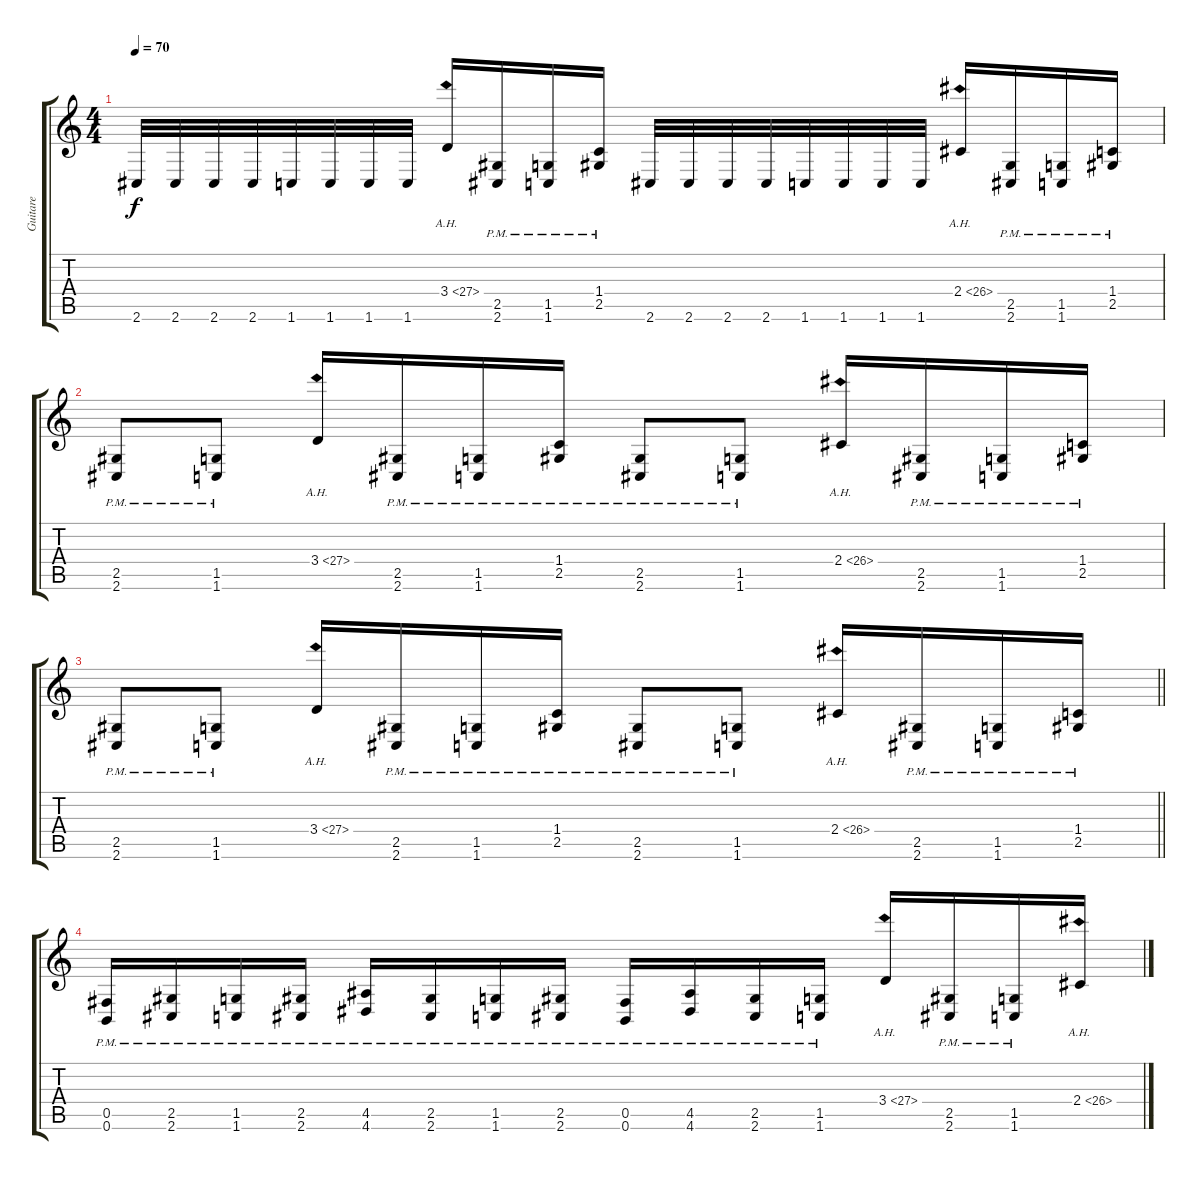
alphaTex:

\track ("Guitare" "Guitare") {instrument distortionguitar}
\staff {score tabs}
\tuning (Db4 Ab3 E3 B2 Gb2 B1) {hide}
\ts (4 4)
\tempo 70
\clef g2
\ks c
2.6.32{dy f} 2.6.32 2.6.32 2.6.32 1.6.32 1.6.32 1.6.32 1.6.32 3.4{ah 24}.16 (2.5{pm} 2.6{pm}).16 (1.5{pm} 1.6{pm}).16 (1.4{pm} 2.5{pm}).16 2.6.32 2.6.32 2.6.32 2.6.32 1.6.32 1.6.32 1.6.32 1.6.32 2.4{ah 24}.16 (2.5{pm} 2.6{pm}).16 (1.5{pm} 1.6{pm}).16 (1.4{pm} 2.5{pm}).16 |
(2.5{pm} 2.6{pm}).8 (1.5{pm} 1.6{pm}).8 3.4{ah 24}.16 (2.5{pm} 2.6{pm}).16 (1.5{pm} 1.6{pm}).16 (1.4{pm} 2.5{pm}).16 (2.5{pm} 2.6{pm}).8 (1.5{pm} 1.6{pm}).8 2.4{ah 24}.16 (2.5{pm} 2.6{pm}).16 (1.5{pm} 1.6{pm}).16 (1.4{pm} 2.5{pm}).16 |
\barLineRight lightlight
(2.5{pm} 2.6{pm}).8 (1.5{pm} 1.6{pm}).8 3.4{ah 24}.16 (2.5{pm} 2.6{pm}).16 (1.5{pm} 1.6{pm}).16 (1.4{pm} 2.5{pm}).16 (2.5{pm} 2.6{pm}).8 (1.5{pm} 1.6{pm}).8 2.4{ah 24}.16 (2.5{pm} 2.6{pm}).16 (1.5{pm} 1.6{pm}).16 (1.4{pm} 2.5{pm}).16 |
\section ("" "")
(0.5{pm} 0.6{pm}).16 (2.5{pm} 2.6{pm}).16 (1.5{pm} 1.6{pm}).16 (2.5{pm} 2.6{pm}).16 (4.5{pm} 4.6{pm}).16 (2.5{pm} 2.6{pm}).16 (1.5{pm} 1.6{pm}).16 (2.5{pm} 2.6{pm}).16 (0.5{pm} 0.6{pm}).16 (4.5{pm} 4.6{pm}).16 (2.5{pm} 2.6{pm}).16 (1.5{pm} 1.6{pm}).16 3.4{ah 24}.16 (2.5{pm} 2.6{pm}).16 (1.5{pm} 1.6{pm}).16 2.4{ah 24}.16
